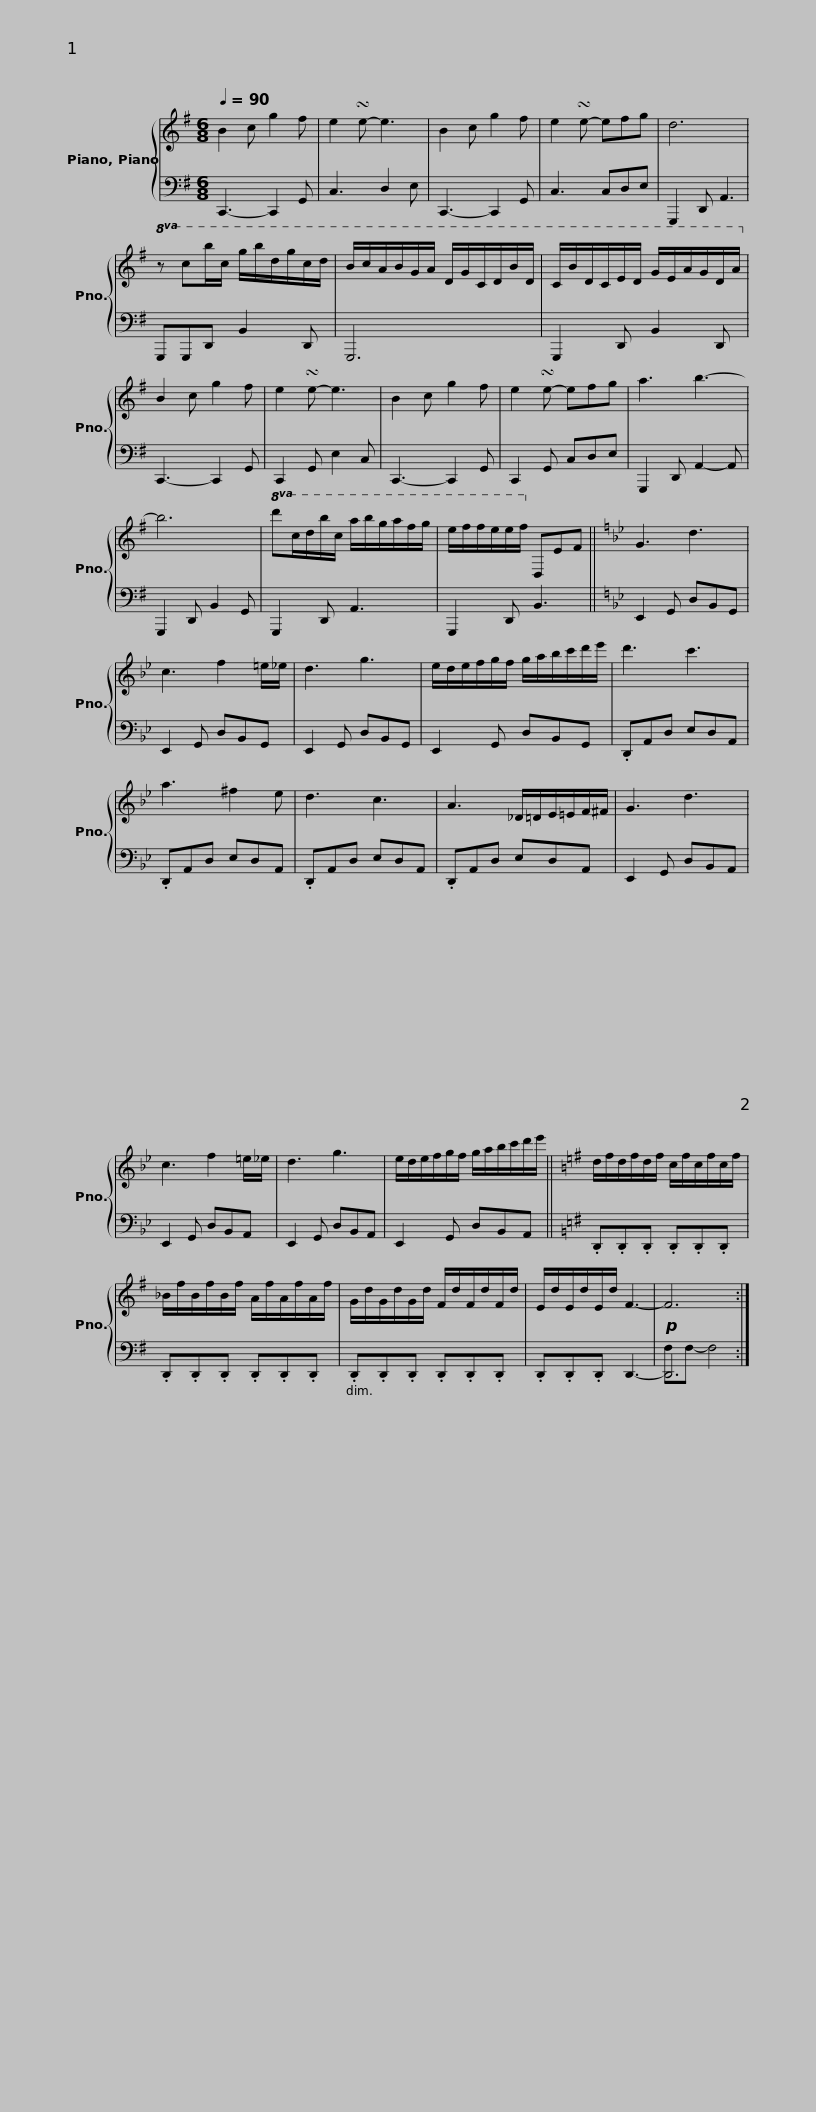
X:1
%%score { 1 | ( 2 3 ) }
L:1/8
Q:1/4=90
M:6/8
I:linebreak $
K:G
V:1 treble
V:2 bass
V:3 bass
V:1
 B2 c g2 f | e2 !turn!e- e3 | B2 c g2 f | e2 !turn!e- efg | d6 | %5
!8va(! z c'b'/c'/ g'/b'/d'/g'/c'/d'/ |$ b/c'/a/b/g/a/ d/g/c/d/b/d/ | c/b/d/c/e/d/ g/e/a/g/d/a/!8va)! | B2 c g2 f | e2 !turn!e- e3 | %10
 B2 c g2 f | e2 !turn!e- efg |$ a3 b3- | b6 |!8va(! d'c'/d'/b'/c'/ a'/b'/g'/a'/f'/g'/ | %15
 e'/f'/f'/e'/e'/f'/!8va)! DEF ||[K:Bb] G3 d3 |$ c3 f2 =e/_e/ | d3 g3 | e/d/e/f/g/f/ g/a/b/c'/d'/e'/ | %20
 d'3 c'3 | a3 ^f2 e | d3 c3 |$ A3 _D/=D/E/=E/F/^F/ | G3 d3 | %25
 c3 f2 =e/_e/ | d3 g3 | e/d/e/f/g/f/ g/a/b/c'/d'/e'/ ||$[K:G] d/f/d/f/d/f/ c/f/c/f/c/f/ | _B/f/B/f/B/f/ A/f/A/f/A/f/ | %30
 G/d/G/d/G/d/ F/d/F/d/F/d/ | E/d/E/d/E/d/ F3- |$ F6 :| %33
V:2
 C,,3- C,,2 G,, | C,3 D,2 E, | C,,3- C,,2 G,, | C,3 C,D,E, | G,,,2 D,, A,,3 | %5
 G,,,G,,,D,, B,,2 D,, |$ G,,,6 | G,,,2 D,, B,,2 D,, | C,,3- C,,2 G,, | C,,2 G,, E,2 C, | %10
 C,,3- C,,2 G,, | C,,2 G,, C,D,E, |$ G,,,2 D,, A,,2- A,, | G,,,2 D,, B,,2 G,, | G,,,2 D,, A,,3 | %15
 G,,,2 D,, B,,3 ||[K:Bb] E,,2 G,, D,B,,G,, |$ E,,2 G,, D,B,,G,, | E,,2 G,, D,B,,G,, | E,,2 G,, D,B,,G,, | %20
 .D,,A,,D, E,D,A,, | .D,,A,,D, E,D,A,, | .D,,A,,D, E,D,A,, |$ .D,,A,,D, E,D,A,, | E,,2 G,, D,B,,A,, | %25
 E,,2 G,, D,B,,A,, | E,,2 G,, D,B,,A,, | E,,2 G,, D,B,,A,, ||$[K:G] .D,,.D,,.D,, .D,,.D,,.D,, | .D,,.D,,.D,, .D,,.D,,.D,, | %30
 .D,,.D,,.D,, .D,,.D,,.D,, | .D,,.D,,.D,, D,,3- |$!p! D,,6 :| %33
V:3
 x6 | x6 | x6 | x6 | x6 | %5
 x6 |$ x6 | x6 | x6 | x6 | %10
 x6 | x6 |$ x6 | x6 | x6 | %15
 x6 ||[K:Bb] x6 |$ x6 | x6 | x6 | %20
 x6 | x6 | x6 |$ x6 | x6 | %25
 x6 | x6 | x6 ||$[K:G] x6 | x6 | %30
 x6 | x6 |$ F,F,- F,4 :| %33
